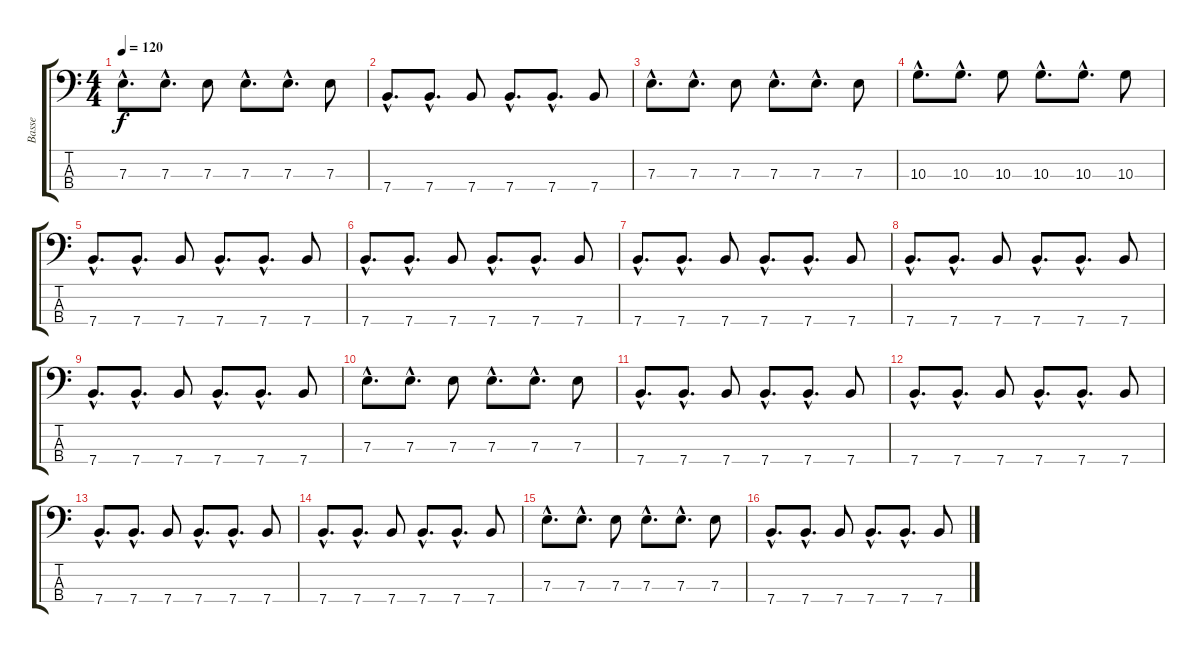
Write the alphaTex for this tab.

\track ("Basse" "Basse") {instrument electricbasspick}
\staff {score tabs}
\tuning (G2 D2 A1 E1) {hide}
\ts (4 4)
\tempo 120
\clef f4
\ks c
7.3{hac}.8{d dy f} 7.3{hac}.8{d} 7.3.8 7.3{hac}.8{d} 7.3{hac}.8{d} 7.3.8 |
7.4{hac}.8{d} 7.4{hac}.8{d} 7.4.8 7.4{hac}.8{d} 7.4{hac}.8{d} 7.4.8 |
7.3{hac}.8{d} 7.3{hac}.8{d} 7.3.8 7.3{hac}.8{d} 7.3{hac}.8{d} 7.3.8 |
10.3{hac}.8{d} 10.3{hac}.8{d} 10.3.8 10.3{hac}.8{d} 10.3{hac}.8{d} 10.3.8 |
7.4{hac}.8{d} 7.4{hac}.8{d} 7.4.8 7.4{hac}.8{d} 7.4{hac}.8{d} 7.4.8 |
7.4{hac}.8{d} 7.4{hac}.8{d} 7.4.8 7.4{hac}.8{d} 7.4{hac}.8{d} 7.4.8 |
7.4{hac}.8{d} 7.4{hac}.8{d} 7.4.8 7.4{hac}.8{d} 7.4{hac}.8{d} 7.4.8 |
7.4{hac}.8{d} 7.4{hac}.8{d} 7.4.8 7.4{hac}.8{d} 7.4{hac}.8{d} 7.4.8 |
7.4{hac}.8{d} 7.4{hac}.8{d} 7.4.8 7.4{hac}.8{d} 7.4{hac}.8{d} 7.4.8 |
7.3{hac}.8{d} 7.3{hac}.8{d} 7.3.8 7.3{hac}.8{d} 7.3{hac}.8{d} 7.3.8 |
7.4{hac}.8{d} 7.4{hac}.8{d} 7.4.8 7.4{hac}.8{d} 7.4{hac}.8{d} 7.4.8 |
7.4{hac}.8{d} 7.4{hac}.8{d} 7.4.8 7.4{hac}.8{d} 7.4{hac}.8{d} 7.4.8 |
7.4{hac}.8{d} 7.4{hac}.8{d} 7.4.8 7.4{hac}.8{d} 7.4{hac}.8{d} 7.4.8 |
7.4{hac}.8{d} 7.4{hac}.8{d} 7.4.8 7.4{hac}.8{d} 7.4{hac}.8{d} 7.4.8 |
7.3{hac}.8{d} 7.3{hac}.8{d} 7.3.8 7.3{hac}.8{d} 7.3{hac}.8{d} 7.3.8 |
7.4{hac}.8{d} 7.4{hac}.8{d} 7.4.8 7.4{hac}.8{d} 7.4{hac}.8{d} 7.4.8
